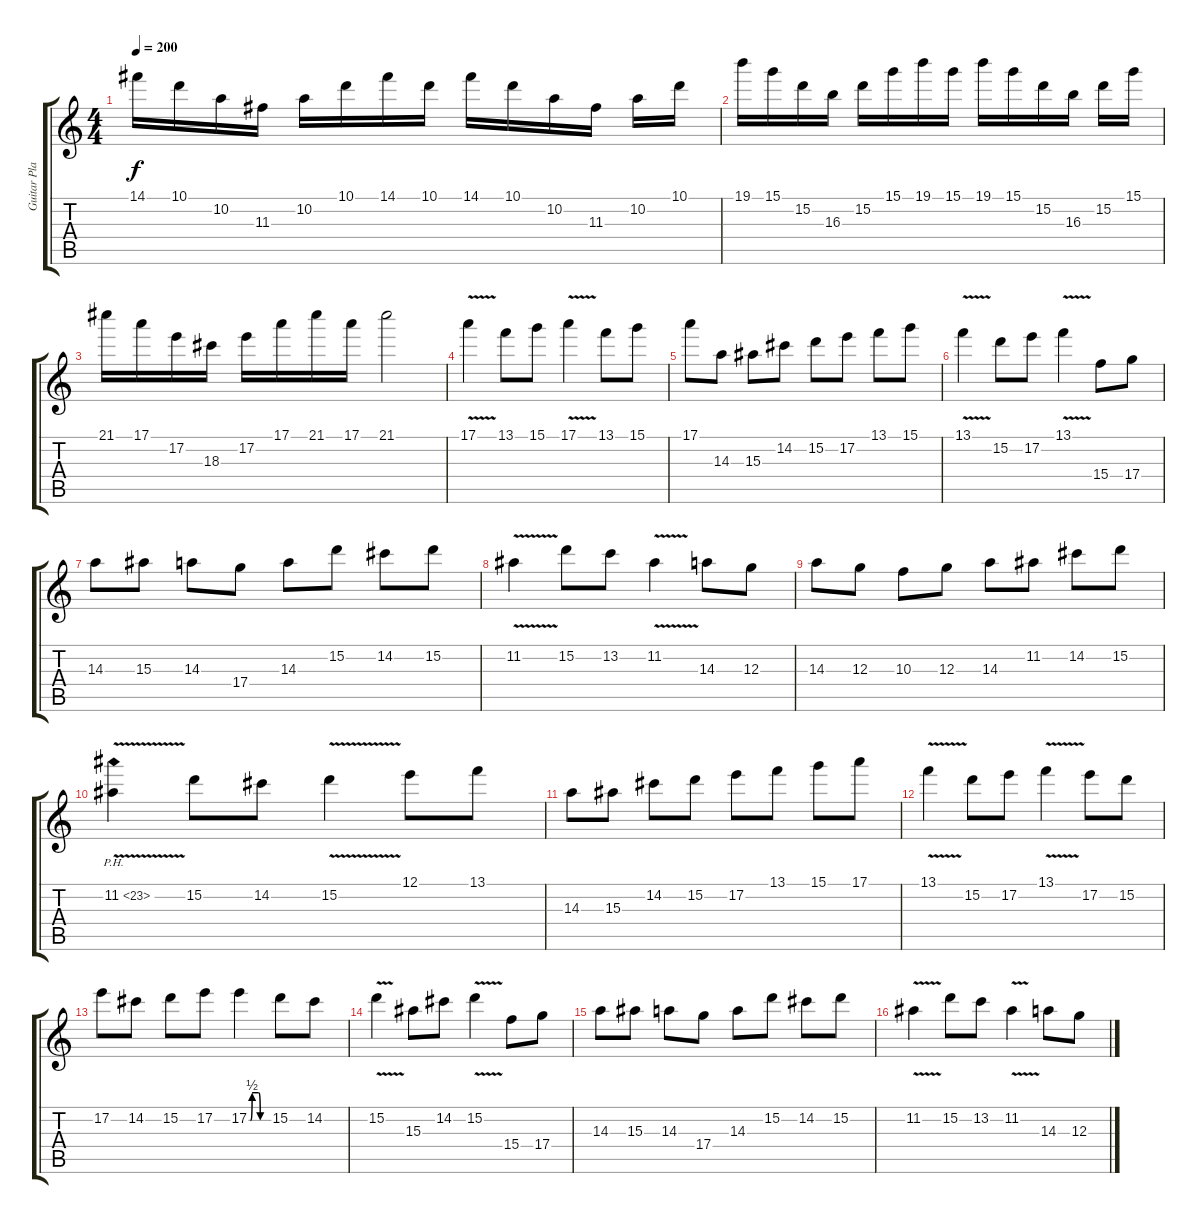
\track ("Guitar Player" "Guitar Pla") {instrument distortionguitar}
\staff {score tabs}
\tuning (E4 B3 G3 D3 A2 E2) {hide}
\ts (4 4)
\tempo 200
\clef g2
\ks c
14.1.16{dy f} 10.1.16 10.2.16 11.3.16 10.2.16 10.1.16 14.1.16 10.1.16 14.1.16 10.1.16 10.2.16 11.3.16 10.2.16 10.1.16 |
19.1.16 15.1.16 15.2.16 16.3.16 15.2.16 15.1.16 19.1.16 15.1.16 19.1.16 15.1.16 15.2.16 16.3.16 15.2.16 15.1.16 |
21.1.16 17.1.16 17.2.16 18.3.16 17.2.16 17.1.16 21.1.16 17.1.16 21.1.2 |
17.1{v}.4 13.1.8 15.1.8 17.1{v}.4 13.1.8 15.1.8 |
17.1.8 14.3.8 15.3.8 14.2.8 15.2.8 17.2.8 13.1.8 15.1.8 |
13.1{v}.4 15.2.8 17.2.8 13.1{v}.4 15.4.8 17.4.8 |
14.3.8 15.3.8 14.3.8 17.4.8 14.3.8 15.2.8 14.2.8 15.2.8 |
11.2{v}.4 15.2.8 13.2.8 11.2{v}.4 14.3.8 12.3.8 |
14.3.8 12.3.8 10.3.8 12.3.8 14.3.8 11.2.8 14.2.8 15.2.8 |
11.2{ph 12 v}.4 15.2.8 14.2.8 15.2{v}.4 12.1.8 13.1.8 |
14.3.8 15.3.8 14.2.8 15.2.8 17.2.8 13.1.8 15.1.8 17.1.8 |
13.1{v}.4 15.2.8 17.2.8 13.1{v}.4 17.2.8 15.2.8 |
17.2.8 14.2.8 15.2.8 17.2.8 17.2{be (custom 0 0 5 0 10 2 30 2 35 0 60 0)}.4 15.2.8 14.2.8 |
15.2{v}.4 15.3.8 14.2.8 15.2{v}.4 15.4.8 17.4.8 |
14.3.8 15.3.8 14.3.8 17.4.8 14.3.8 15.2.8 14.2.8 15.2.8 |
11.2{v}.4 15.2.8 13.2.8 11.2{v}.4 14.3.8 12.3.8
